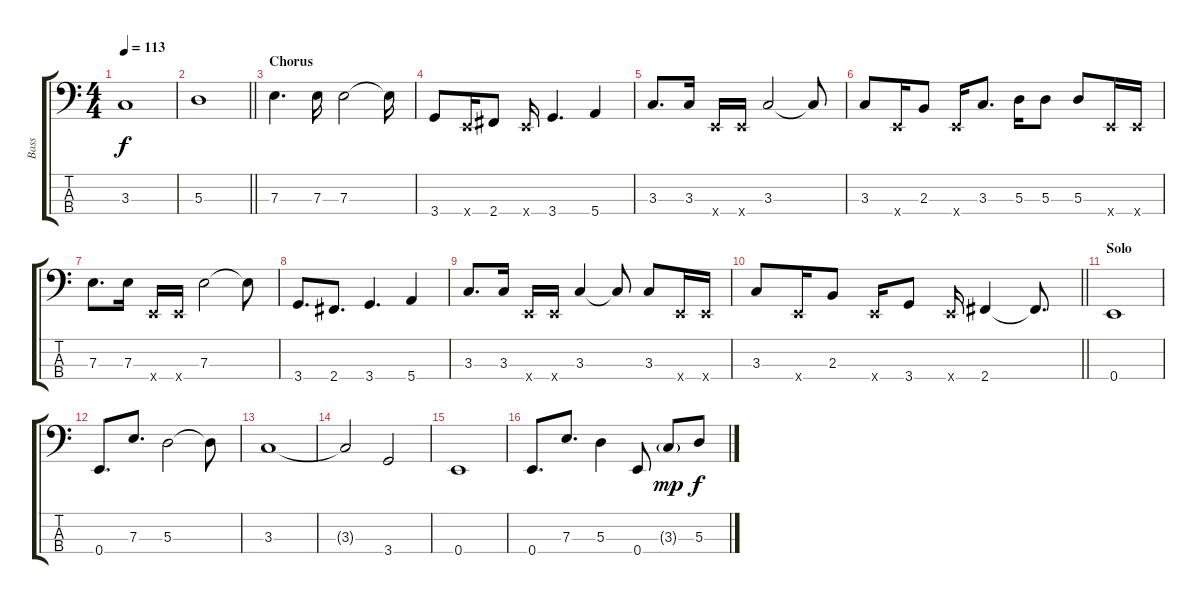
\track ("Bass" "Bass") {instrument electricbassfinger}
\staff {score tabs}
\tuning (G2 D2 A1 E1) {hide}
\ts (4 4)
\tempo 113
\clef f4
\ks c
3.3.1{dy f} |
\barLineRight lightlight
5.3.1 |
\section ("" "Chorus")
7.3.4{d} 7.3.16 7.3.2 7.3{t}.16 |
3.4.8 0.4{x}.16 2.4.8 0.4{x}.16 3.4.4{d} 5.4.4 |
3.3.8{d} 3.3.16 0.4{x}.16 0.4{x}.16 3.3.2 3.3{t}.8 |
3.3.8 0.4{x}.16 2.3.8 0.4{x}.16 3.3.8{d} 5.3.16 5.3.8 5.3.8 0.4{x}.16 0.4{x}.16 |
7.3.8{d} 7.3.16 0.4{x}.16 0.4{x}.16 7.3.2 7.3{t}.8 |
3.4.8{d} 2.4.8{d} 3.4.4{d} 5.4.4 |
3.3.8{d} 3.3.16 0.4{x}.16 0.4{x}.16 3.3.4 3.3{t}.8 3.3.8 0.4{x}.16 0.4{x}.16 |
\barLineRight lightlight
3.3.8 0.4{x}.16 2.3.8 0.4{x}.16 3.4.8 0.4{x}.16 2.4.4 2.4{t}.8{d} |
\section ("" "Solo")
0.4.1 |
0.4.8{d} 7.3.8{d} 5.3.2 5.3{t}.8 |
3.3.1 |
3.3{t}.2 3.4.2 |
0.4.1 |
0.4.8{d} 7.3.8{d} 5.3.4 0.4.8 3.3{g}.8{dy mp} 5.3.8{dy f}
